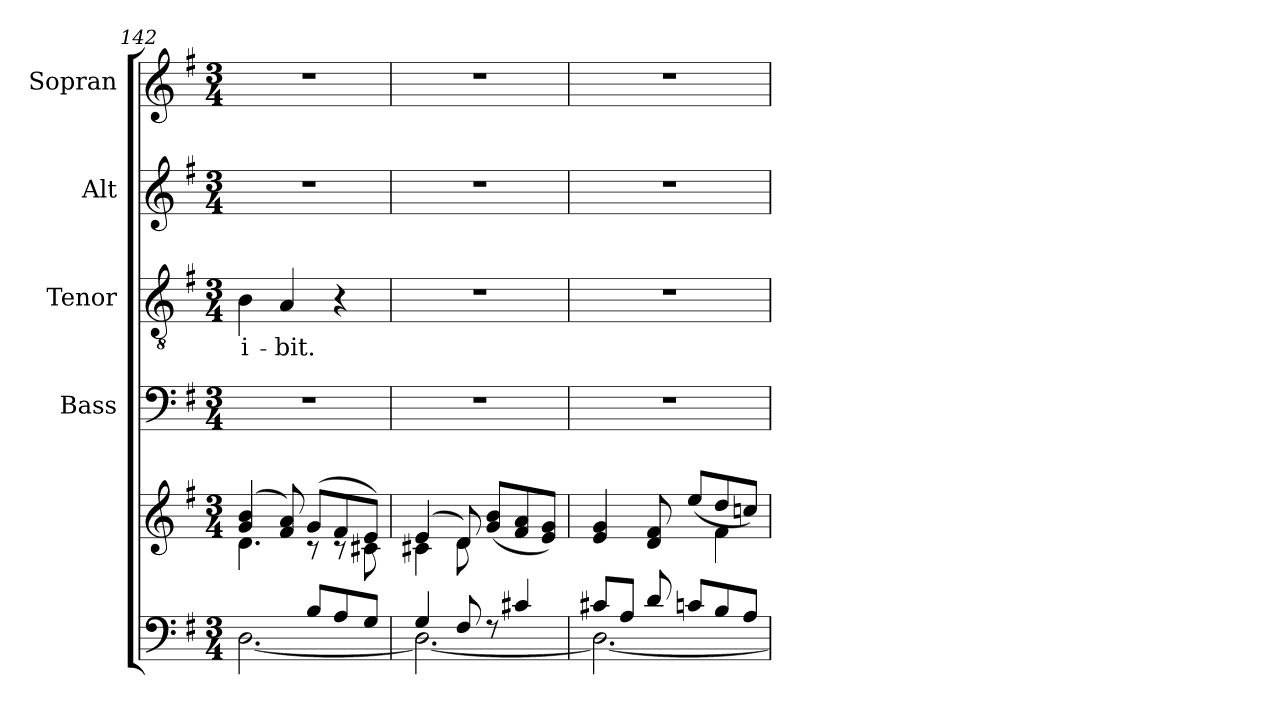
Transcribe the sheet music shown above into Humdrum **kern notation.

**kern	**kern	**kern	**kern	**text	**kern	**kern
*part5	*part5	*part4	*part3	*part3	*part2	*part1
*staff6	*staff5	*staff4	*staff3	*staff3	*staff2	*staff1
*	*	*I"Bass	*I"Tenor	*	*I"Alt	*I"Sopran
*	*	*I'B	*I'T	*	*I'A	*I'S
*clefF4	*clefG2	*clefF4	*clefGv2	*	*clefG2	*clefG2
*k[f#]	*k[f#]	*k[f#]	*k[f#]	*	*k[f#]	*k[f#]
*G:	*G:	*G:	*G:	*	*G:	*G:
*M3/4	*M3/4	*M3/4	*M3/4	*	*M3/4	*M3/4
=142	=142	=142	=142	=142	=142	=142
*^	*^	*	*	*	*	*
!	!	!	!	!	!	!LO:LY:b	!	!
4.ryy	[<2.D\	(4g/ 4b/	4.d\	2.r	4B\	-i-	2.r	2.r
!	!	!	!	!	!	!LO:LY:b	!	!
.	.	8f#/ 8a/)	.	.	4A/	-bit.	.	.
8B/L	.	(>8g/L	8rB	.	.	.	.	.
8A/	.	8f#/	8rB	.	4r	.	.	.
8G/J	.	8e/J)	8c#X\	.	.	.	.	.
=143	=143	=143	=143	=143	=143	=143	=143	=143
4G/	2.D\_	(4e/	4c#X\	2.r	2.r	.	2.r	2.r
8F#/	.	8d/)	8d\	.	.	.	.	.
8rF	.	(>8g/ 8b/L	4.ryy	.	.	.	.	.
4c#X/	.	8f#/ 8a/	.	.	.	.	.	.
.	.	8e/ 8g/J)	.	.	.	.	.	.
=144	=144	=144	=144	=144	=144	=144	=144	=144
8c#X/L	2.D\_	4e/ 4g/	2ryy	2.r	2.r	.	2.r	2.r
8A/J	.	.	.	.	.	.	.	.
8d/	.	8d/ 8f#/	.	.	.	.	.	.
8cn/L	.	(>8ee/L	.	.	.	.	.	.
8B/	.	8dd/	4f#\	.	.	.	.	.
8A/J	.	8ccn/J)	.	.	.	.	.	.
*v	*v	*	*	*	*	*	*	*
*	*v	*v	*	*	*	*	*
=	=	=	=	=	=	=
*-	*-	*-	*-	*-	*-	*-
